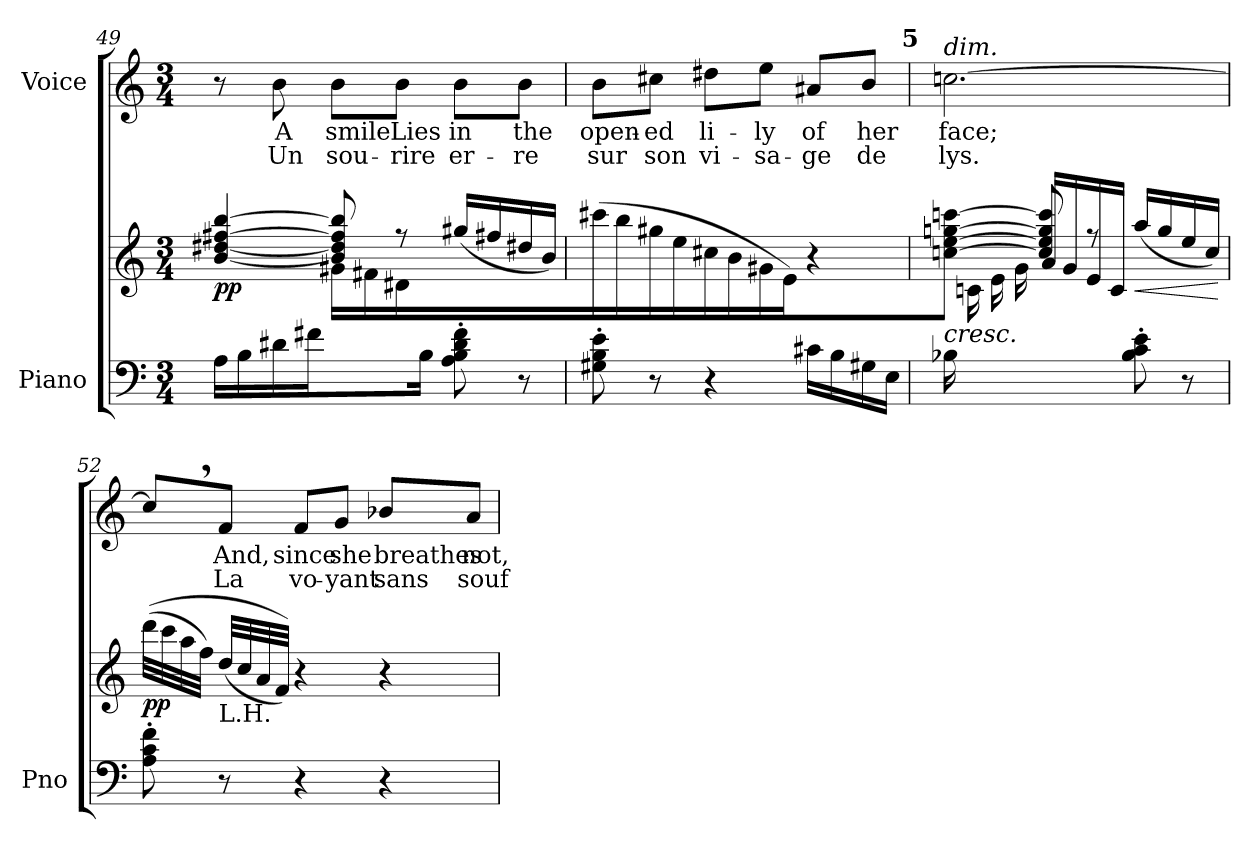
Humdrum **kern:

**kern	**kern	**dynam	**kern	**text	**text	**dynam
*part2	*part2	*part2	*part1	*part1	*part1	*part1
*staff3	*staff2	*staff2/3	*staff1	*staff1	*staff1	*staff1
*I"Piano	*	*	*I"Voice	*	*	*
*I'Pno	*	*	*	*	*	*
*clefF4	*clefG2	*	*clefG2	*	*	*
*k[]	*k[]	*	*k[]	*	*	*
*M3/4	*M3/4	*	*M3/4	*	*	*
=49	=49	=49	=49	=49	=49	=49
*	*^	*	*	*	*	*
!	!	!	!LO:DY:b	!	!	!	!
16A\LL	[4b/ [<4dd#X/ [4ff#X/ [4bb/	4ryy	pp	8r	.	.	.
16B\	.	.	.	.	.	.	.
!	!	!	!	!	!	!	!LO:DY:a
!	!	!	!	!	!	!	!LO:DY:n=1:a
16d#X\	.	.	.	8b\	A	Un	mp other-dynamics
16f#X\JJ	.	.	.	.	.	.	.
8.ryy	8b/] 8dd#/] 8ff#/] 8bb/]	16g#X\LL	.	8b\L	smile	sou-	.
.	.	16f#X\	.	.	.	.	.
.	8r	16d#X\	.	8b\J	Lies	-rire	.
16B\JJ	.	4ryy	.	.	.	.	.
8A\' 8B\' 8d#\' 8f#\'	(16gg#X/LL	.	.	8b\L	in	er-	.
.	16ff#X/	.	.	.	.	.	.
8r	16dd#X/	.	.	8b\J	the	-re	.
.	16b/JJ)	16ryy	.	.	.	.	.
*	*v	*v	*	*	*	*	*
=50	=50	=50	=50	=50	=50	=50
8G#X\' 8B\' 8e\'	(16ccc#X\LL	.	8b\L	open-	sur	.
.	16bb\	.	.	.	.	.
8r	16gg#X\	.	8cc#X\J	-ed	son	.
.	16ee\JJ	.	.	.	.	.
4r	16cc#X/LL	.	8dd#X\L	li-	vi-	.
.	16b/	.	.	.	.	.
.	16g#X/	.	8ee\J	-ly	-sa-	.
.	16e/JJ)	.	.	.	.	.
16c#X\LL	4r	.	8a#X/L	of	-ge	.
16B\	.	.	.	.	.	.
16G#X\	.	.	8b/J	her	de	.
16E\JJ	.	.	.	.	.	.
!!LO:REH:place=s1:a:B:enc=none:fs=18:t=5
=51	=51	=51	=51	=51	=51	=51
*	*^	*	*	*	*	*
!	!	!	!	!LO:TX:a:i:t=dim.	!	!	!
!	!LO:TX:b:i:t=cresc.	!	!	!	!	!	!
(<16B-X\LL	[4ccn/ [<4ee/ [4ggn/ [4cccn/	16ryy	.	[2.ccn\	face;	lys.	.
4..ryy	.	16cn\	.	.	.	.	.
.	.	16e\	.	.	.	.	.
.	.	16g\JJ	.	.	.	.	.
.	8cc/] 8ee/] 8gg/] 8ccc/]	16a/LL	.	.	.	.	.
.	.	16g/	.	.	.	.	.
.	8r	16e/	.	.	.	.	.
.	.	16c/JJ)	.	.	.	.	.
!	!	!	!LO:HP:b	!	!	!	!
8B-\' 8c\' 8e\'	(16aa/LL	4ryy	<	.	.	.	.
.	16gg/	.	.	.	.	.	.
8r	16ee/	.	.	.	.	.	.
.	16cc/JJ)	.	.	.	.	.	.
*	*v	*v	*	*	*	*	*
.	.	[	.	.	.	.
=52	=52	=52	=52	=52	=52	=52
!	!	!LO:DY:b	!	!	!	!
8A\' 8c\' 8f\'	((32ddd\LLL	pp	8cc,/L]	.	.	.
.	32ccc\	.	.	.	.	.
.	32aa\	.	.	.	.	.
.	32ff\JJJ)	.	.	.	.	.
!	!LO:TX:b:t=L.H.	!	!	!	!	!
!	!	!	!	!	!	!LO:DY:a
!	!	!	!	!	!	!LO:DY:n=1:a
8r	(32dd/LLL	.	8f/J	And,	La	other-dynamics p
.	32cc/	.	.	.	.	.
.	32a/	.	.	.	.	.
.	32f/JJJ))	.	.	.	.	.
4r	4r	.	8f/L	since	vo-	.
.	.	.	8g/J	she	-yant	.
4r	4r	.	8b-X/L	breathes	sans	.
.	.	.	8a/J	not,	souf-	.
=	=	=	=	=	=	=
*-	*-	*-	*-	*-	*-	*-
